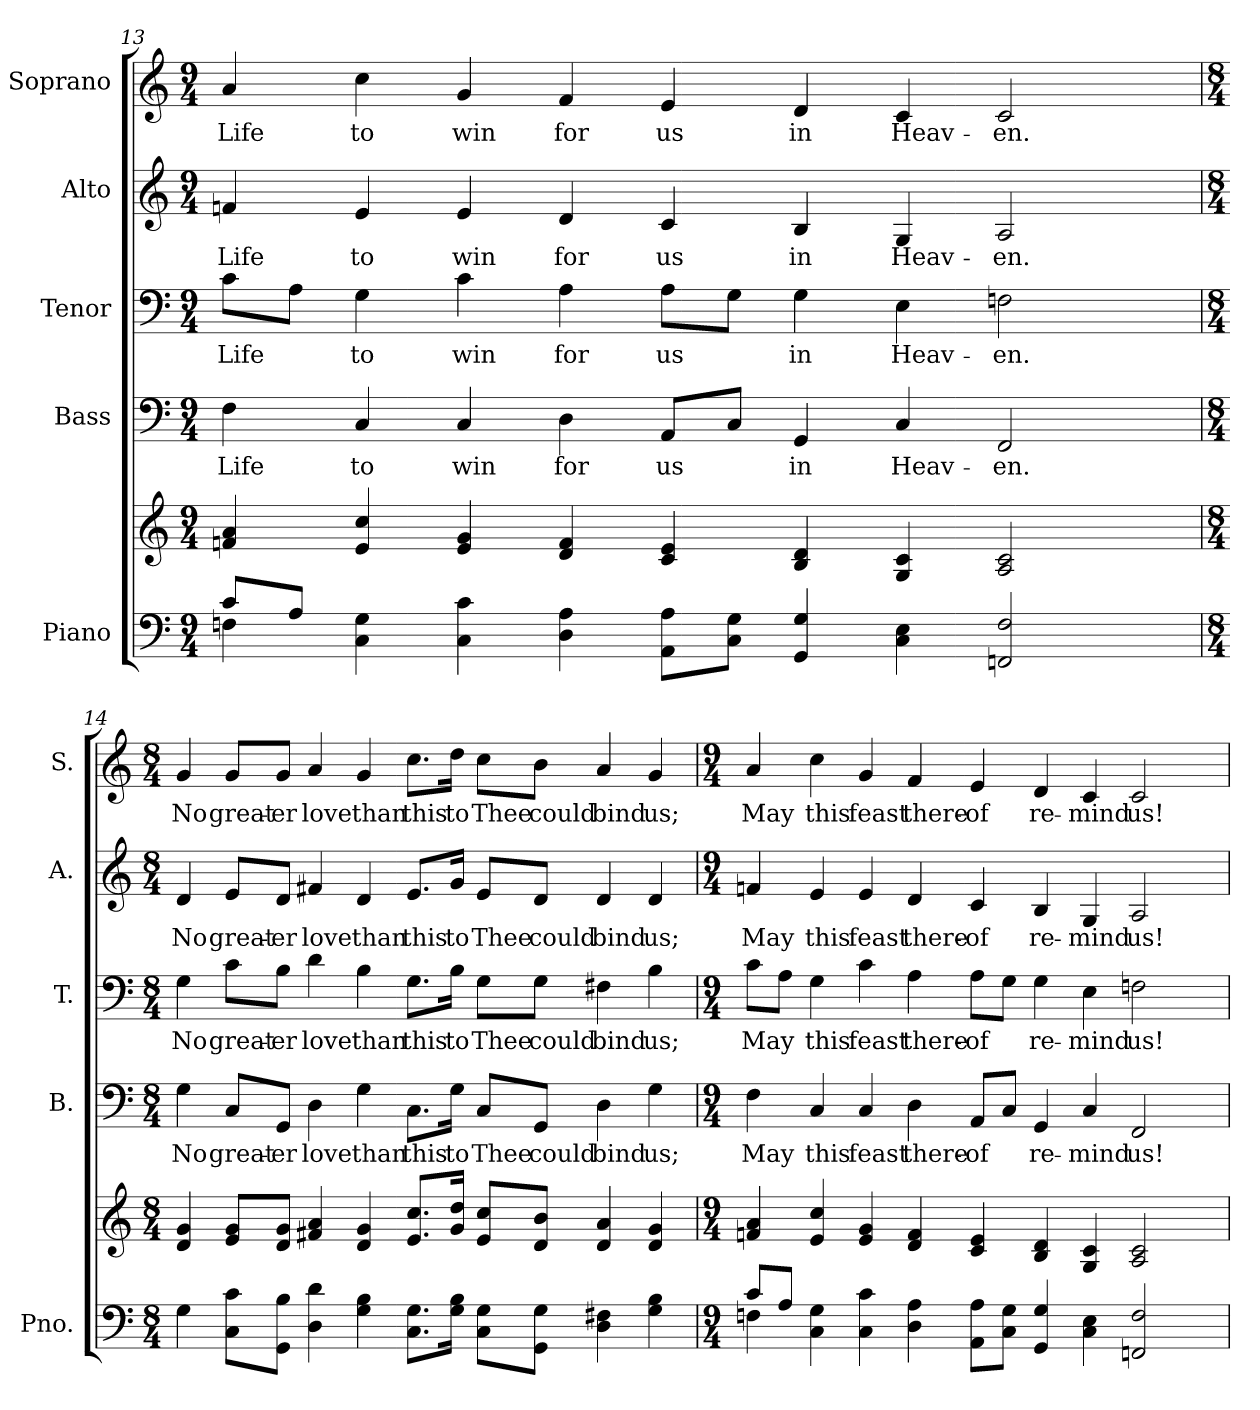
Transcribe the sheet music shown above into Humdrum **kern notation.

**kern	**kern	**kern	**text	**kern	**text	**kern	**text	**kern	**text
*part5	*part5	*part4	*part4	*part3	*part3	*part2	*part2	*part1	*part1
*staff6	*staff5	*staff4	*staff4	*staff3	*staff3	*staff2	*staff2	*staff1	*staff1
*I"Piano	*	*I"Bass	*	*I"Tenor	*	*I"Alto	*	*I"Soprano	*
*I'Pno.	*	*I'B.	*	*I'T.	*	*I'A.	*	*I'S.	*
!!LO:PB:g=z
*clefF4	*clefG2	*clefF4	*	*clefF4	*	*clefG2	*	*clefG2	*
*k[]	*k[]	*k[]	*	*k[]	*	*k[]	*	*k[]	*
*C:	*C:	*C:	*	*C:	*	*C:	*	*C:	*
*M9/4	*M9/4	*M9/4	*	*M9/4	*	*M9/4	*	*M9/4	*
=13	=13	=13	=13	=13	=13	=13	=13	=13	=13
*^	*	*	*	*	*	*	*	*	*
!	!	!	!	!LO:LY:b:color=#000000	!	!	!	!	!	!
!	!	!	!	!	!	!LO:LY:b:color=#000000	!	!	!	!
!	!	!	!	!	!	!	!	!LO:LY:b:color=#000000	!	!
!	!	!	!	!	!	!	!	!	!	!LO:LY:b:color=#000000
8ci/L	4Fni\	4fni/ 4ai	4Fi\	Life	8ci\L	Life	4fni/	Life	4ai/	Life
8Ai/J	.	.	.	.	8Ai\J	.	.	.	.	.
!	!	!	!	!LO:LY:b:color=#000000	!	!	!	!	!	!
!	!	!	!	!	!	!LO:LY:b:color=#000000	!	!	!	!
!	!	!	!	!	!	!	!	!LO:LY:b:color=#000000	!	!
!	!	!	!	!	!	!	!	!	!	!LO:LY:b:color=#000000
4Ci\ 4Gi	4ryy	4ei/ 4cci	4Ci/	to	4Gi\	to	4ei/	to	4cci\	to
!	!	!	!	!LO:LY:b:color=#000000	!	!	!	!	!	!
!	!	!	!	!	!	!LO:LY:b:color=#000000	!	!	!	!
!	!	!	!	!	!	!	!	!LO:LY:b:color=#000000	!	!
!	!	!	!	!	!	!	!	!	!	!LO:LY:b:color=#000000
4Ci\ 4ci	2ryy	4ei/ 4gi	4Ci/	win	4ci\	win	4ei/	win	4gi/	win
!	!	!	!	!LO:LY:b:color=#000000	!	!	!	!	!	!
!	!	!	!	!	!	!LO:LY:b:color=#000000	!	!	!	!
!	!	!	!	!	!	!	!	!LO:LY:b:color=#000000	!	!
!	!	!	!	!	!	!	!	!	!	!LO:LY:b:color=#000000
4Di\ 4Ai	.	4di/ 4fi	4Di\	for	4Ai\	for	4di/	for	4fi/	for
!	!	!	!	!LO:LY:b:color=#000000	!	!	!	!	!	!
!	!	!	!	!	!	!LO:LY:b:color=#000000	!	!	!	!
!	!	!	!	!	!	!	!	!LO:LY:b:color=#000000	!	!
!	!	!	!	!	!	!	!	!	!	!LO:LY:b:color=#000000
8AAi\ 8AiL	1ryy	4ci/ 4ei	8AAi/L	us	8Ai\L	us	4ci/	us	4ei/	us
8Ci\ 8GiJ	.	.	8Ci/J	.	8Gi\J	.	.	.	.	.
!	!	!	!	!LO:LY:b:color=#000000	!	!	!	!	!	!
!	!	!	!	!	!	!LO:LY:b:color=#000000	!	!	!	!
!	!	!	!	!	!	!	!	!LO:LY:b:color=#000000	!	!
!	!	!	!	!	!	!	!	!	!	!LO:LY:b:color=#000000
4GGi/ 4Gi	.	4Bi/ 4di	4GGi/	in	4Gi\	in	4Bi/	in	4di/	in
!	!	!	!	!LO:LY:b:color=#000000	!	!	!	!	!	!
!	!	!	!	!	!	!LO:LY:b:color=#000000	!	!	!	!
!	!	!	!	!	!	!	!	!LO:LY:b:color=#000000	!	!
!	!	!	!	!	!	!	!	!	!	!LO:LY:b:color=#000000
4Ci\ 4Ei	.	4Gi/ 4ci	4Ci/	Heav-	4Ei\	Heav-	4Gi/	Heav-	4ci/	Heav-
!	!	!	!	!LO:LY:b:color=#000000	!	!	!	!	!	!
!	!	!	!	!	!	!LO:LY:b:color=#000000	!	!	!	!
!	!	!	!	!	!	!	!	!LO:LY:b:color=#000000	!	!
!	!	!	!	!	!	!	!	!	!	!LO:LY:b:color=#000000
2FFni/ 2Fi	.	2Ai/ 2ci	2FFi/	-en.	2Fni\	-en.	2Ai/	-en.	2ci/	-en.
.	4ryy	.	.	.	.	.	.	.	.	.
!!LO:PB:g=z
=14	=14	=14	=14	=14	=14	=14	=14	=14	=14	=14
*M8/4	*	*M8/4	*M8/4	*	*M8/4	*	*M8/4	*	*M8/4	*
!	!	!	!	!LO:LY:b:color=#000000	!	!	!	!	!	!
!	!	!	!	!	!	!LO:LY:b:color=#000000	!	!	!	!
!	!	!	!	!	!	!	!	!LO:LY:b:color=#000000	!	!
!	!	!	!	!	!	!	!	!	!	!LO:LY:b:color=#000000
4Gi\	1ryy	4di/ 4gi	4Gi\	No	4Gi\	No	4di/	No	4gi/	No
!	!	!	!	!LO:LY:b:color=#000000	!	!	!	!	!	!
!	!	!	!	!	!	!LO:LY:b:color=#000000	!	!	!	!
!	!	!	!	!	!	!	!	!LO:LY:b:color=#000000	!	!
!	!	!	!	!	!	!	!	!	!	!LO:LY:b:color=#000000
8Ci\ 8ciL	.	8ei/ 8giL	8Ci/L	great-	8ci\L	great-	8ei/L	great-	8gi/L	great-
!	!	!	!	!LO:LY:b:color=#000000	!	!	!	!	!	!
!	!	!	!	!	!	!LO:LY:b:color=#000000	!	!	!	!
!	!	!	!	!	!	!	!	!LO:LY:b:color=#000000	!	!
!	!	!	!	!	!	!	!	!	!	!LO:LY:b:color=#000000
8GGi\ 8BiJ	.	8di/ 8giJ	8GGi/J	-er	8Bi\J	-er	8di/J	-er	8gi/J	-er
!	!	!	!	!LO:LY:b:color=#000000	!	!	!	!	!	!
!	!	!	!	!	!	!LO:LY:b:color=#000000	!	!	!	!
!	!	!	!	!	!	!	!	!LO:LY:b:color=#000000	!	!
!	!	!	!	!	!	!	!	!	!	!LO:LY:b:color=#000000
4Di\ 4di	.	4f#Xi/ 4ai	4Di\	love	4di\	love	4f#Xi/	love	4ai/	love
!	!	!	!	!LO:LY:b:color=#000000	!	!	!	!	!	!
!	!	!	!	!	!	!LO:LY:b:color=#000000	!	!	!	!
!	!	!	!	!	!	!	!	!LO:LY:b:color=#000000	!	!
!	!	!	!	!	!	!	!	!	!	!LO:LY:b:color=#000000
4Gi\ 4Bi	.	4di/ 4gi	4Gi\	than	4Bi\	than	4di/	than	4gi/	than
!	!	!	!	!LO:LY:b:color=#000000	!	!	!	!	!	!
!	!	!	!	!	!	!LO:LY:b:color=#000000	!	!	!	!
!	!	!	!	!	!	!	!	!LO:LY:b:color=#000000	!	!
!	!	!	!	!	!	!	!	!	!	!LO:LY:b:color=#000000
8.Ci\ 8.GiL	2ryy	8.ei/ 8.cciL	8.Ci\L	this	8.Gi\L	this	8.ei/L	this	8.cci\L	this
!	!	!	!	!LO:LY:b:color=#000000	!	!	!	!	!	!
!	!	!	!	!	!	!LO:LY:b:color=#000000	!	!	!	!
!	!	!	!	!	!	!	!	!LO:LY:b:color=#000000	!	!
!	!	!	!	!	!	!	!	!	!	!LO:LY:b:color=#000000
16Gi\ 16BiJk	.	16gi/ 16ddiJk	16Gi\Jk	to	16Bi\Jk	to	16gi/Jk	to	16ddi\Jk	to
!	!	!	!	!LO:LY:b:color=#000000	!	!	!	!	!	!
!	!	!	!	!	!	!LO:LY:b:color=#000000	!	!	!	!
!	!	!	!	!	!	!	!	!LO:LY:b:color=#000000	!	!
!	!	!	!	!	!	!	!	!	!	!LO:LY:b:color=#000000
8Ci\ 8GiL	.	8ei/ 8cciL	8Ci/L	Thee	8Gi\L	Thee	8ei/L	Thee	8cci\L	Thee
!	!	!	!	!LO:LY:b:color=#000000	!	!	!	!	!	!
!	!	!	!	!	!	!LO:LY:b:color=#000000	!	!	!	!
!	!	!	!	!	!	!	!	!LO:LY:b:color=#000000	!	!
!	!	!	!	!	!	!	!	!	!	!LO:LY:b:color=#000000
8GGi\ 8GiJ	.	8di/ 8biJ	8GGi/J	could	8Gi\J	could	8di/J	could	8bi\J	could
!	!	!	!	!LO:LY:b:color=#000000	!	!	!	!	!	!
!	!	!	!	!	!	!LO:LY:b:color=#000000	!	!	!	!
!	!	!	!	!	!	!	!	!LO:LY:b:color=#000000	!	!
!	!	!	!	!	!	!	!	!	!	!LO:LY:b:color=#000000
4Di\ 4F#Xi	4ryy	4di/ 4ai	4Di\	bind	4F#Xi\	bind	4di/	bind	4ai/	bind
!	!	!	!	!LO:LY:b:color=#000000	!	!	!	!	!	!
!	!	!	!	!	!	!LO:LY:b:color=#000000	!	!	!	!
!	!	!	!	!	!	!	!	!LO:LY:b:color=#000000	!	!
!	!	!	!	!	!	!	!	!	!	!LO:LY:b:color=#000000
4Gi\ 4Bi	4ryy	4di/ 4gi	4Gi\	us;	4Bi\	us;	4di/	us;	4gi/	us;
!!LO:PB:g=z
=15	=15	=15	=15	=15	=15	=15	=15	=15	=15	=15
*M9/4	*	*M9/4	*M9/4	*	*M9/4	*	*M9/4	*	*M9/4	*
!	!	!	!	!LO:LY:b:color=#000000	!	!	!	!	!	!
!	!	!	!	!	!	!LO:LY:b:color=#000000	!	!	!	!
!	!	!	!	!	!	!	!	!LO:LY:b:color=#000000	!	!
!	!	!	!	!	!	!	!	!	!	!LO:LY:b:color=#000000
8ci/L	4Fni\	4fni/ 4ai	4Fi\	May	8ci\L	May	4fni/	May	4ai/	May
8Ai/J	.	.	.	.	8Ai\J	.	.	.	.	.
!	!	!	!	!LO:LY:b:color=#000000	!	!	!	!	!	!
!	!	!	!	!	!	!LO:LY:b:color=#000000	!	!	!	!
!	!	!	!	!	!	!	!	!LO:LY:b:color=#000000	!	!
!	!	!	!	!	!	!	!	!	!	!LO:LY:b:color=#000000
4Ci\ 4Gi	2ryy	4ei/ 4cci	4Ci/	this	4Gi\	this	4ei/	this	4cci\	this
!	!	!	!	!LO:LY:b:color=#000000	!	!	!	!	!	!
!	!	!	!	!	!	!LO:LY:b:color=#000000	!	!	!	!
!	!	!	!	!	!	!	!	!LO:LY:b:color=#000000	!	!
!	!	!	!	!	!	!	!	!	!	!LO:LY:b:color=#000000
4Ci\ 4ci	.	4ei/ 4gi	4Ci/	feast	4ci\	feast	4ei/	feast	4gi/	feast
!	!	!	!	!LO:LY:b:color=#000000	!	!	!	!	!	!
!	!	!	!	!	!	!LO:LY:b:color=#000000	!	!	!	!
!	!	!	!	!	!	!	!	!LO:LY:b:color=#000000	!	!
!	!	!	!	!	!	!	!	!	!	!LO:LY:b:color=#000000
4Di\ 4Ai	4ryy	4di/ 4fi	4Di\	there-	4Ai\	there-	4di/	there-	4fi/	there-
!	!	!	!	!LO:LY:b:color=#000000	!	!	!	!	!	!
!	!	!	!	!	!	!LO:LY:b:color=#000000	!	!	!	!
!	!	!	!	!	!	!	!	!LO:LY:b:color=#000000	!	!
!	!	!	!	!	!	!	!	!	!	!LO:LY:b:color=#000000
8AAi\ 8AiL	1ryy	4ci/ 4ei	8AAi/L	-of	8Ai\L	-of	4ci/	-of	4ei/	-of
8Ci\ 8GiJ	.	.	8Ci/J	.	8Gi\J	.	.	.	.	.
!	!	!	!	!LO:LY:b:color=#000000	!	!	!	!	!	!
!	!	!	!	!	!	!LO:LY:b:color=#000000	!	!	!	!
!	!	!	!	!	!	!	!	!LO:LY:b:color=#000000	!	!
!	!	!	!	!	!	!	!	!	!	!LO:LY:b:color=#000000
4GGi/ 4Gi	.	4Bi/ 4di	4GGi/	re-	4Gi\	re-	4Bi/	re-	4di/	re-
!	!	!	!	!LO:LY:b:color=#000000	!	!	!	!	!	!
!	!	!	!	!	!	!LO:LY:b:color=#000000	!	!	!	!
!	!	!	!	!	!	!	!	!LO:LY:b:color=#000000	!	!
!	!	!	!	!	!	!	!	!	!	!LO:LY:b:color=#000000
4Ci\ 4Ei	.	4Gi/ 4ci	4Ci/	-mind	4Ei\	-mind	4Gi/	-mind	4ci/	-mind
!	!	!	!	!LO:LY:b:color=#000000	!	!	!	!	!	!
!	!	!	!	!	!	!LO:LY:b:color=#000000	!	!	!	!
!	!	!	!	!	!	!	!	!LO:LY:b:color=#000000	!	!
!	!	!	!	!	!	!	!	!	!	!LO:LY:b:color=#000000
2FFni/ 2Fi	.	2Ai/ 2ci	2FFi/	us!	2Fni\	us!	2Ai/	us!	2ci/	us!
.	4ryy	.	.	.	.	.	.	.	.	.
*v	*v	*	*	*	*	*	*	*	*	*
=	=	=	=	=	=	=	=	=	=
*-	*-	*-	*-	*-	*-	*-	*-	*-	*-
